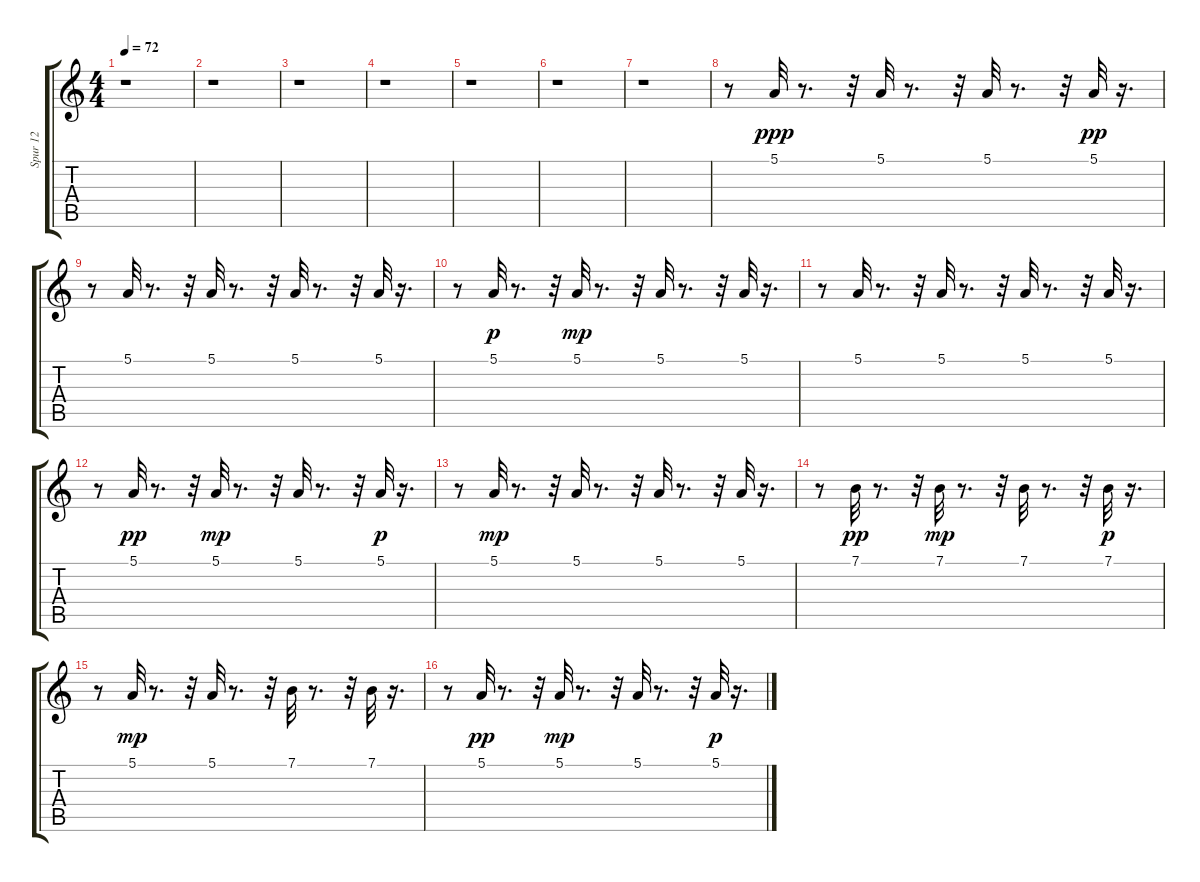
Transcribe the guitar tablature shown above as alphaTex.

\track ("Spur 12" "Spur 12") {instrument pizzicatostrings}
\staff {score tabs}
\tuning (E4 B3 G3 D3 A2 E2) {hide}
\ts (4 4)
\tempo 72
\clef g2
\ks c
r.1{dy ppp instrument pizzicatostrings} |
r.1 |
r.1 |
r.1 |
r.1 |
r.1 |
r.1 |
r.8 5.1.32 r.8{d} r.32 5.1.32 r.8{d} r.32 5.1.32 r.8{d} r.32 5.1.32{dy pp} r.16{d} |
r.8 5.1.32 r.8{d} r.32 5.1.32 r.8{d} r.32 5.1.32 r.8{d} r.32 5.1.32 r.16{d} |
r.8 5.1.32{dy p} r.8{d} r.32 5.1.32{dy mp} r.8{d} r.32 5.1.32 r.8{d} r.32 5.1.32 r.16{d} |
r.8 5.1.32 r.8{d} r.32 5.1.32 r.8{d} r.32 5.1.32 r.8{d} r.32 5.1.32 r.16{d} |
r.8 5.1.32{dy pp} r.8{d} r.32 5.1.32{dy mp} r.8{d} r.32 5.1.32 r.8{d} r.32 5.1.32{dy p} r.16{d} |
r.8 5.1.32{dy mp} r.8{d} r.32 5.1.32 r.8{d} r.32 5.1.32 r.8{d} r.32 5.1.32 r.16{d} |
r.8 7.1.32{dy pp} r.8{d} r.32 7.1.32{dy mp} r.8{d} r.32 7.1.32 r.8{d} r.32 7.1.32{dy p} r.16{d} |
r.8 5.1.32{dy mp} r.8{d} r.32 5.1.32 r.8{d} r.32 7.1.32 r.8{d} r.32 7.1.32 r.16{d} |
r.8 5.1.32{dy pp} r.8{d} r.32 5.1.32{dy mp} r.8{d} r.32 5.1.32 r.8{d} r.32 5.1.32{dy p} r.16{d}
